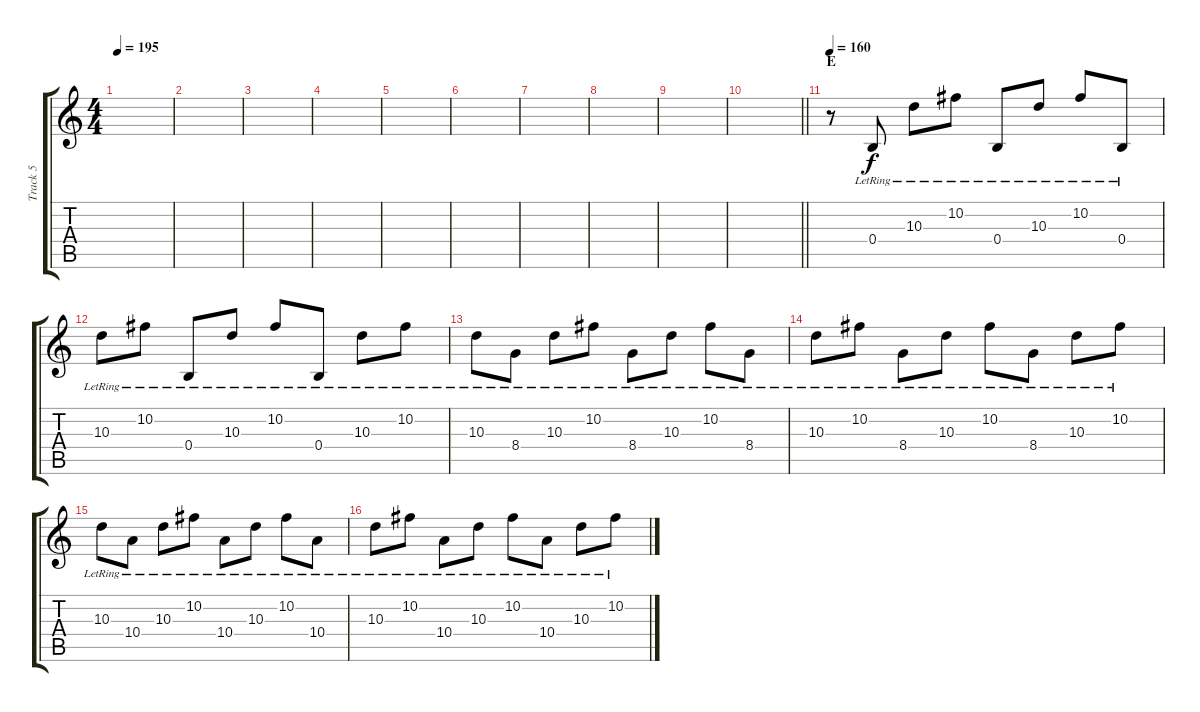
\track ("Track 5" "Track 5") {instrument electricguitarjazz}
\staff {score tabs}
\tuning (Db4 Ab3 E3 B2 Gb2 B1) {hide}
\ts (4 4)
\tempo 195
\clef g2
\ks c
|
|
|
|
|
|
|
|
|
\barLineRight lightlight
|
\section ("" "E")
\tempo 160
r.8 0.4{lr}.8 10.3{lr}.8 10.2{lr}.8 0.4{lr}.8 10.3{lr}.8 10.2{lr}.8 0.4{lr}.8 |
10.3{lr}.8 10.2{lr}.8 0.4{lr}.8 10.3{lr}.8 10.2{lr}.8 0.4{lr}.8 10.3{lr}.8 10.2{lr}.8 |
10.3{lr}.8 8.4{lr}.8 10.3{lr}.8 10.2{lr}.8 8.4{lr}.8 10.3{lr}.8 10.2{lr}.8 8.4{lr}.8 |
10.3{lr}.8 10.2{lr}.8 8.4{lr}.8 10.3{lr}.8 10.2{lr}.8 8.4{lr}.8 10.3{lr}.8 10.2{lr}.8 |
10.3{lr}.8 10.4{lr}.8 10.3{lr}.8 10.2{lr}.8 10.4{lr}.8 10.3{lr}.8 10.2{lr}.8 10.4{lr}.8 |
10.3{lr}.8 10.2{lr}.8 10.4{lr}.8 10.3{lr}.8 10.2{lr}.8 10.4{lr}.8 10.3{lr}.8 10.2{lr}.8
